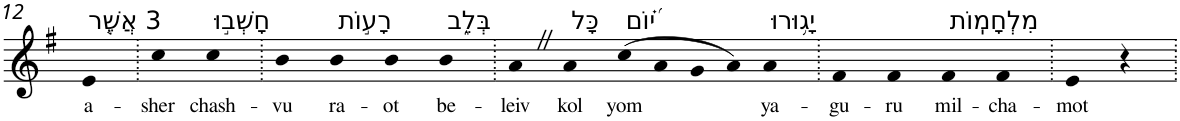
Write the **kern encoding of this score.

**kern	**text
*part1	*part1
*staff1	*staff1
*I"Piano	*
*I'Pno	*
!!LO:PB:g=z
*clefG2	*
*k[f#]	*
*G:	*
=12	=12
!LO:TX:a:t=3 אֲשֶׁ֤ר	!
!	!LO:LY:b
4e	a-
=13.	=13.
!	!LO:LY:b
4cc	-sher
!LO:TX:a:t=חָשְׁב֣וּ	!
!	!LO:LY:b
4cc	chash-
=14.	=14.
!	!LO:LY:b
4b	-vu
!LO:TX:a:t=רָע֣וֹת	!
!	!LO:LY:b
4b	ra-
!	!LO:LY:b
4b	-ot
!LO:TX:a:t=בְּלֵ֑ב	!
!	!LO:LY:b
4b	be-
=15.	=15.
!	!LO:LY:b
4aZ	-leiv
!LO:TX:a:t=כָּל	!
!	!LO:LY:b
4a	kol
!LO:TX:a:t=י֝֗וֹם	!
!	!LO:LY:b
(>8cc	yom
8a	.
8g	.
8a)	.
!LO:TX:a:t=יָג֥וּרוּ	!
!	!LO:LY:b
4a	ya-
=16.	=16.
!	!LO:LY:b
4f#	-gu-
!	!LO:LY:b
4f#	-ru
!LO:TX:a:t=מִלְחָמֽוֹת	!
!	!LO:LY:b
4f#	mil-
!	!LO:LY:b
4f#	-cha-
=17.	=17.
!	!LO:LY:b
4e	-mot
4r	.
=.	=.
*-	*-
